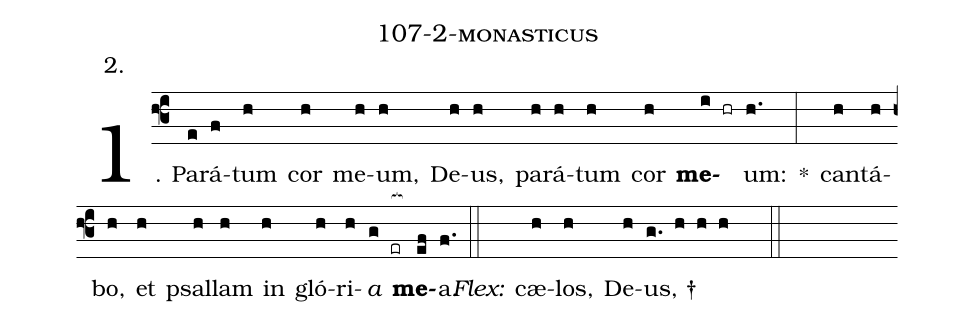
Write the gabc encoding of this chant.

name: 107-2-monasticus;
annotation: 2.;
%%
(f3)1. Pa(e)rá(f)tum(h) cor(h) me(h)um,(h) De(h)us,(h) pa(h)rá(h)tum(h) cor(h) <b>me</b>(i hr)um:(h.) *(:) can(h)tá(h)bo,(h) et(h) psal(h)lam(h) in(h) gló(h)ri(h)<i>a</i>(g er[ocb:1{]) <b>me</b>(ef[ocb:0}])a.(f.) (::)
<i>Flex:</i>()  cæ(h)los,(h) De(h)us, †(g. h h h  ::)
